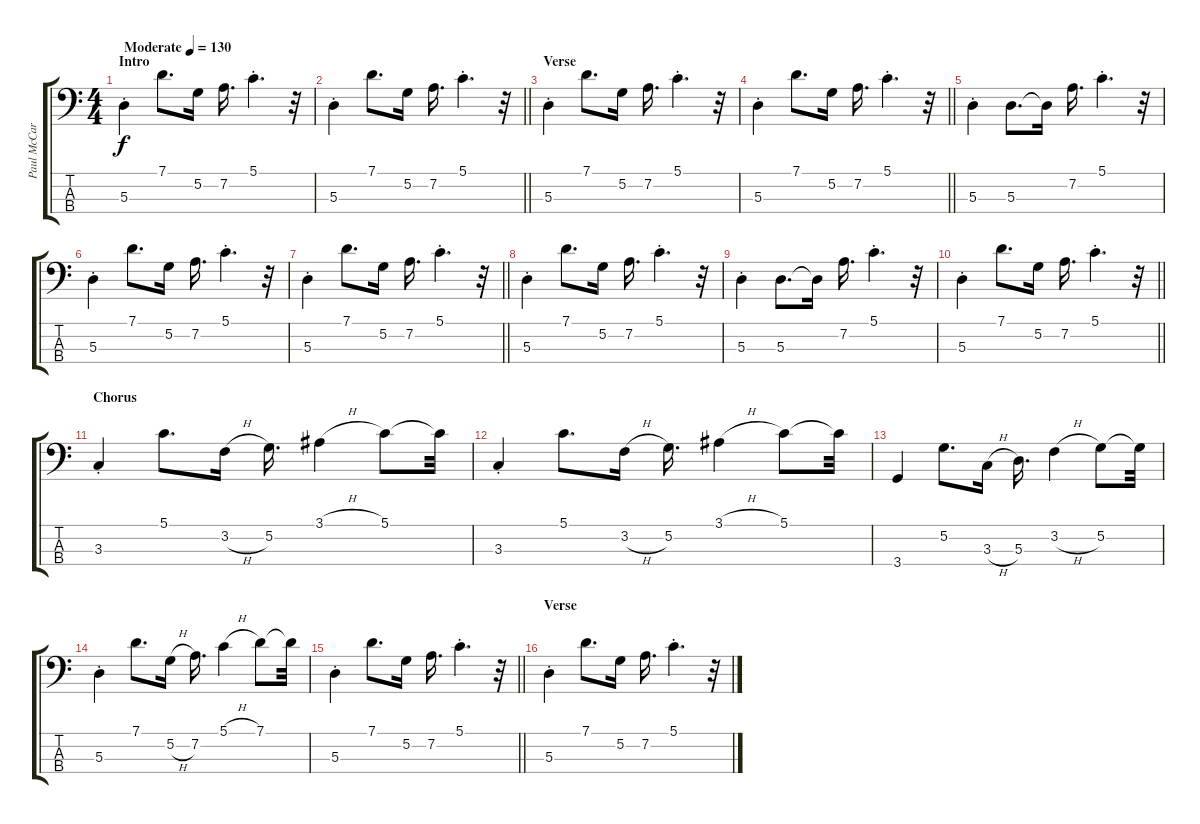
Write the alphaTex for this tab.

\track ("Paul McCartney" "Paul McCar") {instrument electricbassfinger}
\staff {score tabs}
\tuning (G2 D2 A1 E1) {hide}
\ts (4 4)
\section ("" "Intro")
\tempo (130 "Moderate")
\clef f4
\ks c
5.3{st}.4{dy f instrument electricbassfinger} 7.1.8{d} 5.2.16 7.2.16{d} 5.1{st}.4{d} r.32 |
\barLineRight lightlight
5.3{st}.4 7.1.8{d} 5.2.16 7.2.16{d} 5.1{st}.4{d} r.32 |
\section ("" "Verse")
5.3{st}.4 7.1.8{d} 5.2.16 7.2.16{d} 5.1{st}.4{d} r.32 |
\barLineRight lightlight
5.3{st}.4 7.1.8{d} 5.2.16 7.2.16{d} 5.1{st}.4{d} r.32 |
5.3{st}.4 5.3.8{d} 5.3{t}.16 7.2.16{d} 5.1{st}.4{d} r.32 |
5.3{st}.4 7.1.8{d} 5.2.16 7.2.16{d} 5.1{st}.4{d} r.32 |
\barLineRight lightlight
5.3{st}.4 7.1.8{d} 5.2.16 7.2.16{d} 5.1{st}.4{d} r.32 |
5.3{st}.4 7.1.8{d} 5.2.16 7.2.16{d} 5.1{st}.4{d} r.32 |
5.3{st}.4 5.3.8{d} 5.3{t}.16 7.2.16{d} 5.1{st}.4{d} r.32 |
\barLineRight lightlight
5.3{st}.4 7.1.8{d} 5.2.16 7.2.16{d} 5.1{st}.4{d} r.32 |
\section ("" "Chorus")
3.3{st}.4 5.1.8{d} 3.2{h}.16 5.2.16{d} 3.1{h}.4 5.1.8 5.1{t}.32 |
3.3{st}.4 5.1.8{d} 3.2{h}.16 5.2.16{d} 3.1{h}.4 5.1.8 5.1{t}.32 |
3.4.4 5.2.8{d} 3.3{h}.16 5.3.16{d} 3.2{h}.4 5.2.8 5.2{t}.32 |
5.3{st}.4 7.1.8{d} 5.2{h}.16 7.2.16{d} 5.1{h}.4 7.1.8 7.1{t}.32 |
\barLineRight lightlight
5.3{st}.4 7.1.8{d} 5.2.16 7.2.16{d} 5.1{st}.4{d} r.32 |
\section ("" "Verse")
5.3{st}.4 7.1.8{d} 5.2.16 7.2.16{d} 5.1{st}.4{d} r.32
